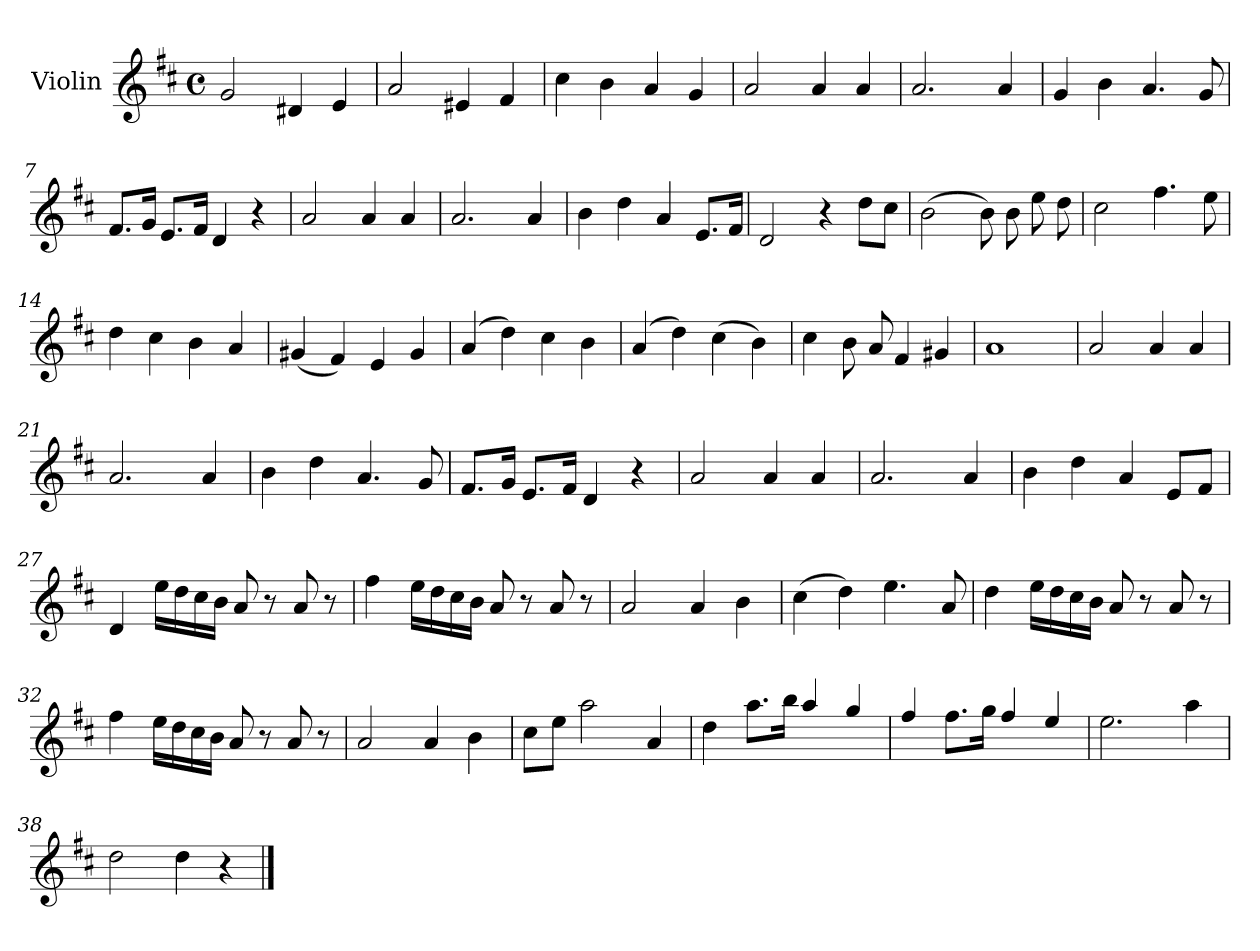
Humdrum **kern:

**kern	**dynam
*part1	*part1
*staff1	*staff1
*I"Violin	*
*I'Vln.	*
*clefG2	*
*k[f#c#]	*
*M4/4	*
*met(c)	*
=1	=1
!	!LO:DY:a
2g/	All.o non troppo.
4d#X/	.
4e/	.
=2	=2
2a/	.
4e#X/	.
4f#/	.
=3	=3
4cc#\	.
4b\	.
4a/	.
4g/	.
=4	=4
2a/	.
4a/	.
4a/	.
=5	=5
2.a/	.
4a/	.
=6	=6
4g/	.
4b\	.
4.a/	.
8g/	.
!!LO:LB:g=z
=7	=7
8.f#L	.
16gJk	.
8.eL	.
16f#Jk	.
4d/	.
4r	.
=8	=8
2a/	.
4a/	.
4a/	.
=9	=9
2.a/	.
4a/	.
=10	=10
4b\	.
4dd\	.
4a/	.
8.eL	.
16f#Jk	.
=11	=11
2d/	.
4r	.
8ddL	.
8cc#J	.
=12	=12
(>2b\	.
8b\)	.
8b\	.
8ee\	.
8dd\	.
!!LO:LB:g=z
=13	=13
2cc#\	.
4.ff#\	.
8ee\	.
=14	=14
4dd\	.
4cc#\	.
4b\	.
4a/	.
=15	=15
(<4g#X/	.
4f#/)	.
4e/	.
4g#/	.
=16	=16
(>4a/	.
4dd\)	.
4cc#\	.
4b\	.
=17	=17
(>4a/	.
4dd\)	.
(>4cc#\	.
4b\)	.
=18	=18
4cc#\	.
8b\	.
8a/	.
4f#/	.
4g#X/	.
=19	=19
1a	.
!!LO:LB:g=z
=20	=20
2a/	.
4a/	.
4a/	.
=21	=21
2.a/	.
4a/	.
=22	=22
4b\	.
4dd\	.
4.a/	.
8g/	.
=23	=23
8.f#L	.
16gJk	.
8.eL	.
16f#Jk	.
4d/	.
4r	.
=24	=24
2a/	.
4a/	.
4a/	.
=25	=25
2.a/	.
4a/	.
!!LO:LB:g=z
=26	=26
4b\	.
4dd\	.
4a/	.
8eL	.
8f#J	.
=27	=27
4d/	.
16eeLL	.
16dd	.
16cc#	.
16bJJ	.
8a/	.
8r	.
8a/	.
8r	.
=28	=28
4ff#\	.
16eeLL	.
16dd	.
16cc#	.
16bJJ	.
8a/	.
8r	.
8a/	.
8r	.
=29	=29
2a/	.
4a/	.
4b\	.
=30	=30
(>4cc#\	.
4dd\)	.
4.ee\	.
8a/	.
!!LO:LB:g=z
=31	=31
4dd\	.
16eeLL	.
16dd	.
16cc#	.
16bJJ	.
8a/	.
8r	.
8a/	.
8r	.
=32	=32
4ff#\	.
16eeLL	.
16dd	.
16cc#	.
16bJJ	.
8a/	.
8r	.
8a/	.
8r	.
=33	=33
2a/	.
4a/	.
4b\	.
=34	=34
8cc#L	.
8eeJ	.
2aa\	.
4a/	.
=35	=35
4dd\	.
8.aaL	.
16bbJk	.
4aa/	.
4gg/	.
!!LO:LB:g=z
=36	=36
4ff#/	.
8.ff#L	.
16ggJk	.
4ff#/	.
4ee/	.
=37	=37
2.ee\	.
4aa\	.
=38	=38
2dd\	.
4dd\	.
4r	.
==	==
*-	*-
